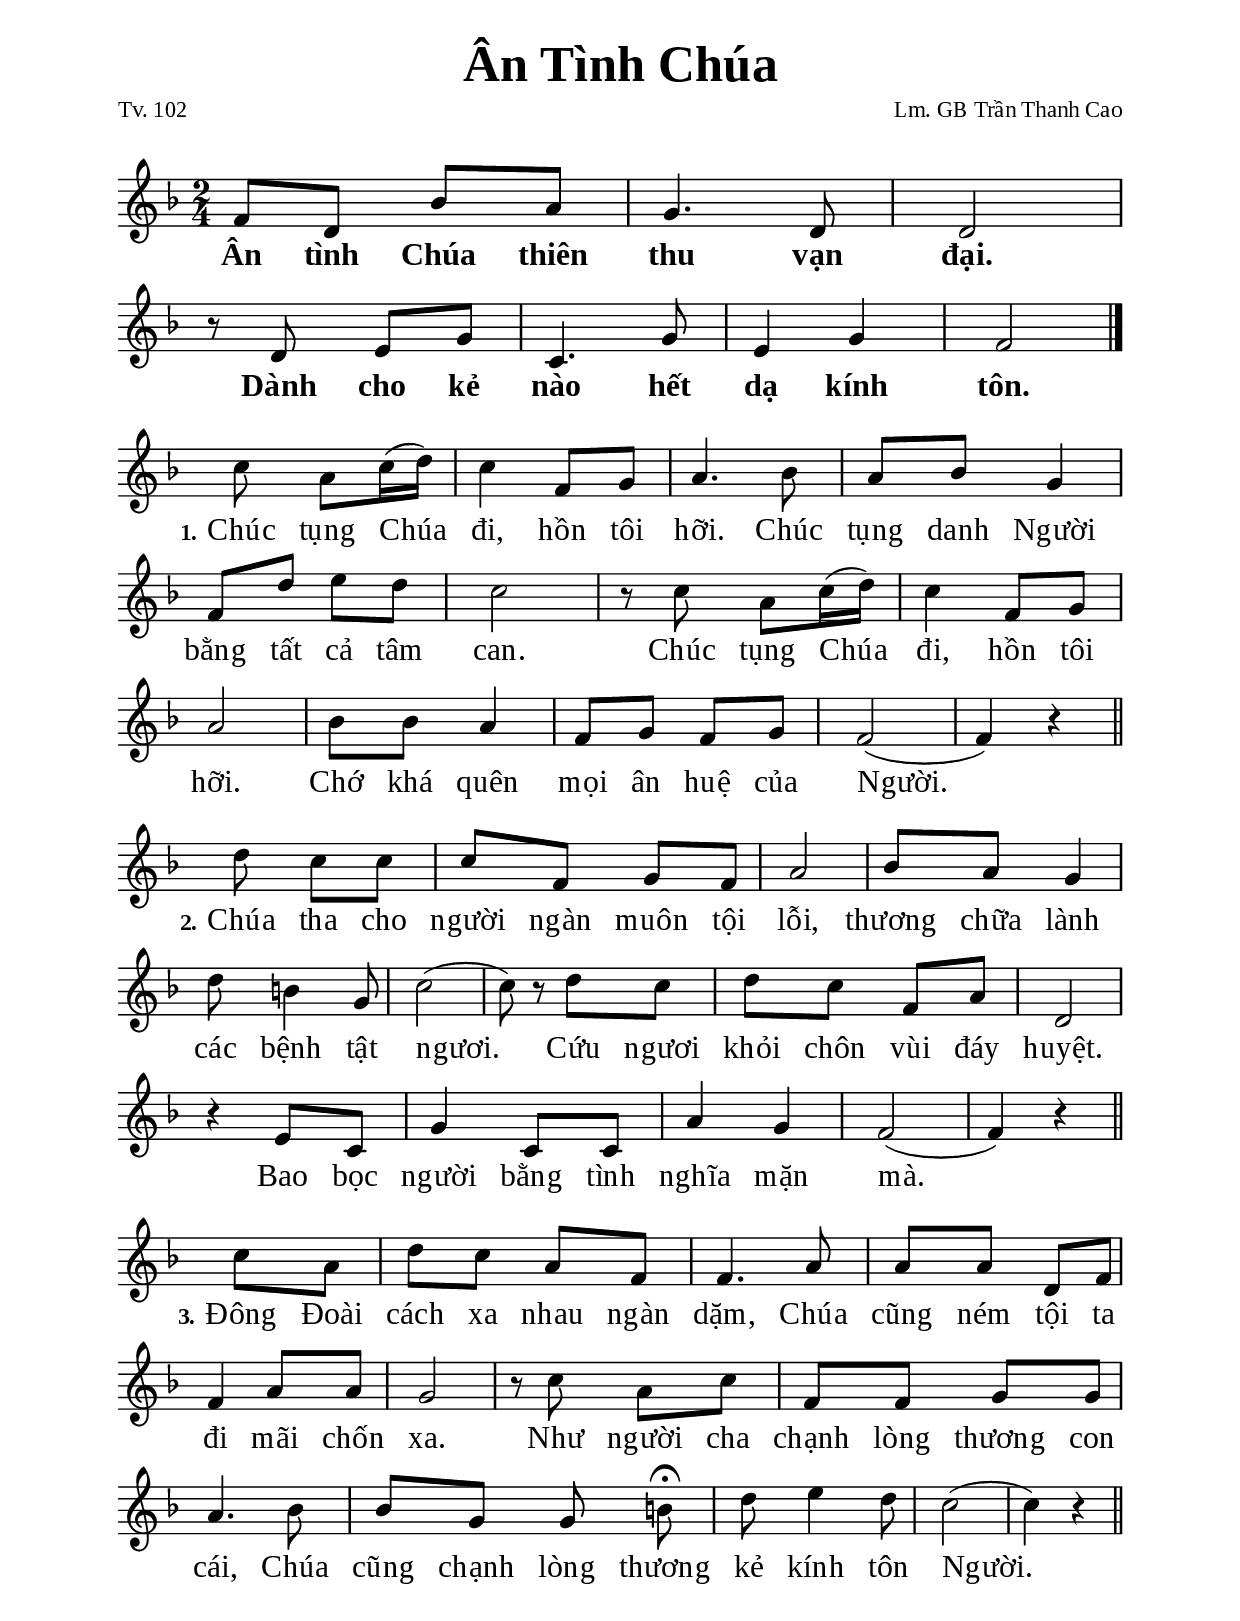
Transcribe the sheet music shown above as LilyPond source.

% Cài đặt chung
\version "2.20.0"
\include "english.ly"

\header {
  title = \markup { \fontsize #3 "Ân Tình Chúa" }
  poet = "Tv. 102"
  composer = "Lm. GB Trần Thanh Cao"
  arranger = " "
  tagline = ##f
}

\paper {
  #(set-paper-size "a4")
  top-margin = 10\mm
  bottom-margin = 10\mm
  left-margin = 20\mm
  right-margin = 20\mm
  indent = #0
  #(define fonts
    (make-pango-font-tree
      "Liberation Serif"
      "Liberation Serif"
      "Liberation Serif"
      (/ 20 20)))
  page-count = #1
}

% Nhạc điệp khúc
nhacDiepKhuc = \relative c' {
  f8 d bf' a |
  g4. d8 |
  d2 |
  r8 d e g |
  c,4. g'8 |
  e4 g |
  f2 \bar "|."
}

% Nhạc phiên khúc
nhacPhienKhucMot = \relative c'' {
  \partial 4. c8 a c16 (d) |
  c4 f,8 g |
  a4. bf8 |
  a bf g4 |
  f8 d' e d |
  c2 |
  r8 c a c16 (d) |
  c4 f,8 g |
  a2 |
  bf8 bf a4 |
  f8 g f g |
  f2 ( |
  f4) r \bar "||"
}

nhacPhienKhucHai = \relative c'' {
  \partial 4. d8 c c |
  c f, g f |
  a2 |
  bf8 a g4 |
  d'8 b!4 g8 |
  c2 ( |
  c8) r d c |
  d c f, a |
  d,2 |
  r4 e8 c |
  g'4 c,8 c |
  a'4 g |
  f2 ( |
  f4) r \bar "||"
}

nhacPhienKhucBa = \relative c'' {
  \partial 4 c8 a |
  d c a f |
  f4. a8 |
  a a d, f |
  f4 a8 a |
  g2 |
  r8 c a c |
  f, f g g |
  a4. bf8 |
  bf g
  \autoBeamOff
  g b \fermata |
  \autoBeamOn
  d e4 d8 |
  c2 ( |
  c4) r \bar "||"
}

% Lời điệp khúc
loiDiepKhuc = \lyricmode {
  Ân tình Chúa thiên thu vạn đại.
  Dành cho kẻ nào hết dạ kính tôn.
}

% Lời phiên khúc
loiPhienKhucMot = \lyricmode {
  \set stanza = #"1."
  Chúc tụng Chúa đi, hồn tôi hỡi.
  Chúc tụng danh Người bằng tất cả tâm can.
  Chúc tụng Chúa đi, hồn tôi hỡi.
  Chớ khá quên mọi ân huệ của Người.
}

loiPhienKhucHai = \lyricmode {
  \set stanza = #"2."
  Chúa tha cho người ngàn muôn tội lỗi,
  thương chữa lành các bệnh tật ngươi.
  Cứu ngươi khỏi chôn vùi đáy huyệt.
  Bao bọc người bằng tình nghĩa mặn mà.
}

loiPhienKhucBa = \lyricmode {
  \set stanza = #"3."
  Đông Đoài cách xa nhau ngàn dặm,
  Chúa cũng ném tội ta đi mãi chốn xa.
  Như người cha chạnh lòng thương con cái,
  Chúa cũng chạnh lòng thương kẻ kính tôn Người.
}


% Dàn trang
\score {
  \new ChoirStaff <<
    \new Staff = diepKhuc \with {
        \consists "Merge_rests_engraver"
        \magnifyStaff #(magstep +1)
      }
      <<
      \new Voice = beSop {
        \key f \major \time 2/4 \stemNeutral \nhacDiepKhuc
      }
    >>
    \new Lyrics \lyricsto beSop \loiDiepKhuc
  >>
  \layout {
    \override Lyrics.LyricText.font-series = #'bold
    \override Lyrics.LyricText.font-size = #+3
    \override Lyrics.LyricSpace.minimum-distance = #4.0
    \override Score.BarNumber.break-visibility = ##(#f #f #f)
    \override Score.SpacingSpanner.uniform-stretching = ##t
  }
}

\score {
  \new ChoirStaff <<
    \new Staff = phienKhuc \with {
        \magnifyStaff #(magstep +1)
      }
      <<
      \new Voice = beSop {
        \key f \major \time 2/4 \nhacPhienKhucMot
      }
    >>
    \new Lyrics \lyricsto beSop \loiPhienKhucMot
  >>
  \layout {
    \override Staff.TimeSignature.transparent = ##t
    \override Lyrics.LyricText.font-size = #+3
    \override Lyrics.LyricSpace.minimum-distance = #2.2
    \override Score.BarNumber.break-visibility = ##(#f #f #f)
    \override Score.SpacingSpanner.uniform-stretching = ##t
  } 
}

\score {
  \new ChoirStaff <<
    \new Staff = phienKhuc \with {
        \magnifyStaff #(magstep +1)
      }
      <<
      \new Voice = beSop {
        \key f \major \time 2/4 \nhacPhienKhucHai
      }
    >>
    \new Lyrics \lyricsto beSop \loiPhienKhucHai
  >>
  \layout {
    \override Staff.TimeSignature.transparent = ##t
    \override Lyrics.LyricText.font-size = #+3
    \override Lyrics.LyricSpace.minimum-distance = #2.2
    \override Score.BarNumber.break-visibility = ##(#f #f #f)
    \override Score.SpacingSpanner.uniform-stretching = ##t
  } 
}

\score {
  \new ChoirStaff <<
    \new Staff = phienKhuc \with {
        \magnifyStaff #(magstep +1)
      }
      <<
      \new Voice = beSop {
        \key f \major \time 2/4 \nhacPhienKhucBa
      }
    >>
    \new Lyrics \lyricsto beSop \loiPhienKhucBa
  >>
  \layout {
    \override Staff.TimeSignature.transparent = ##t
    \override Lyrics.LyricText.font-size = #+3
    \override Lyrics.LyricSpace.minimum-distance = #2.2
    \override Score.BarNumber.break-visibility = ##(#f #f #f)
    \override Score.SpacingSpanner.uniform-stretching = ##t
  } 
}
